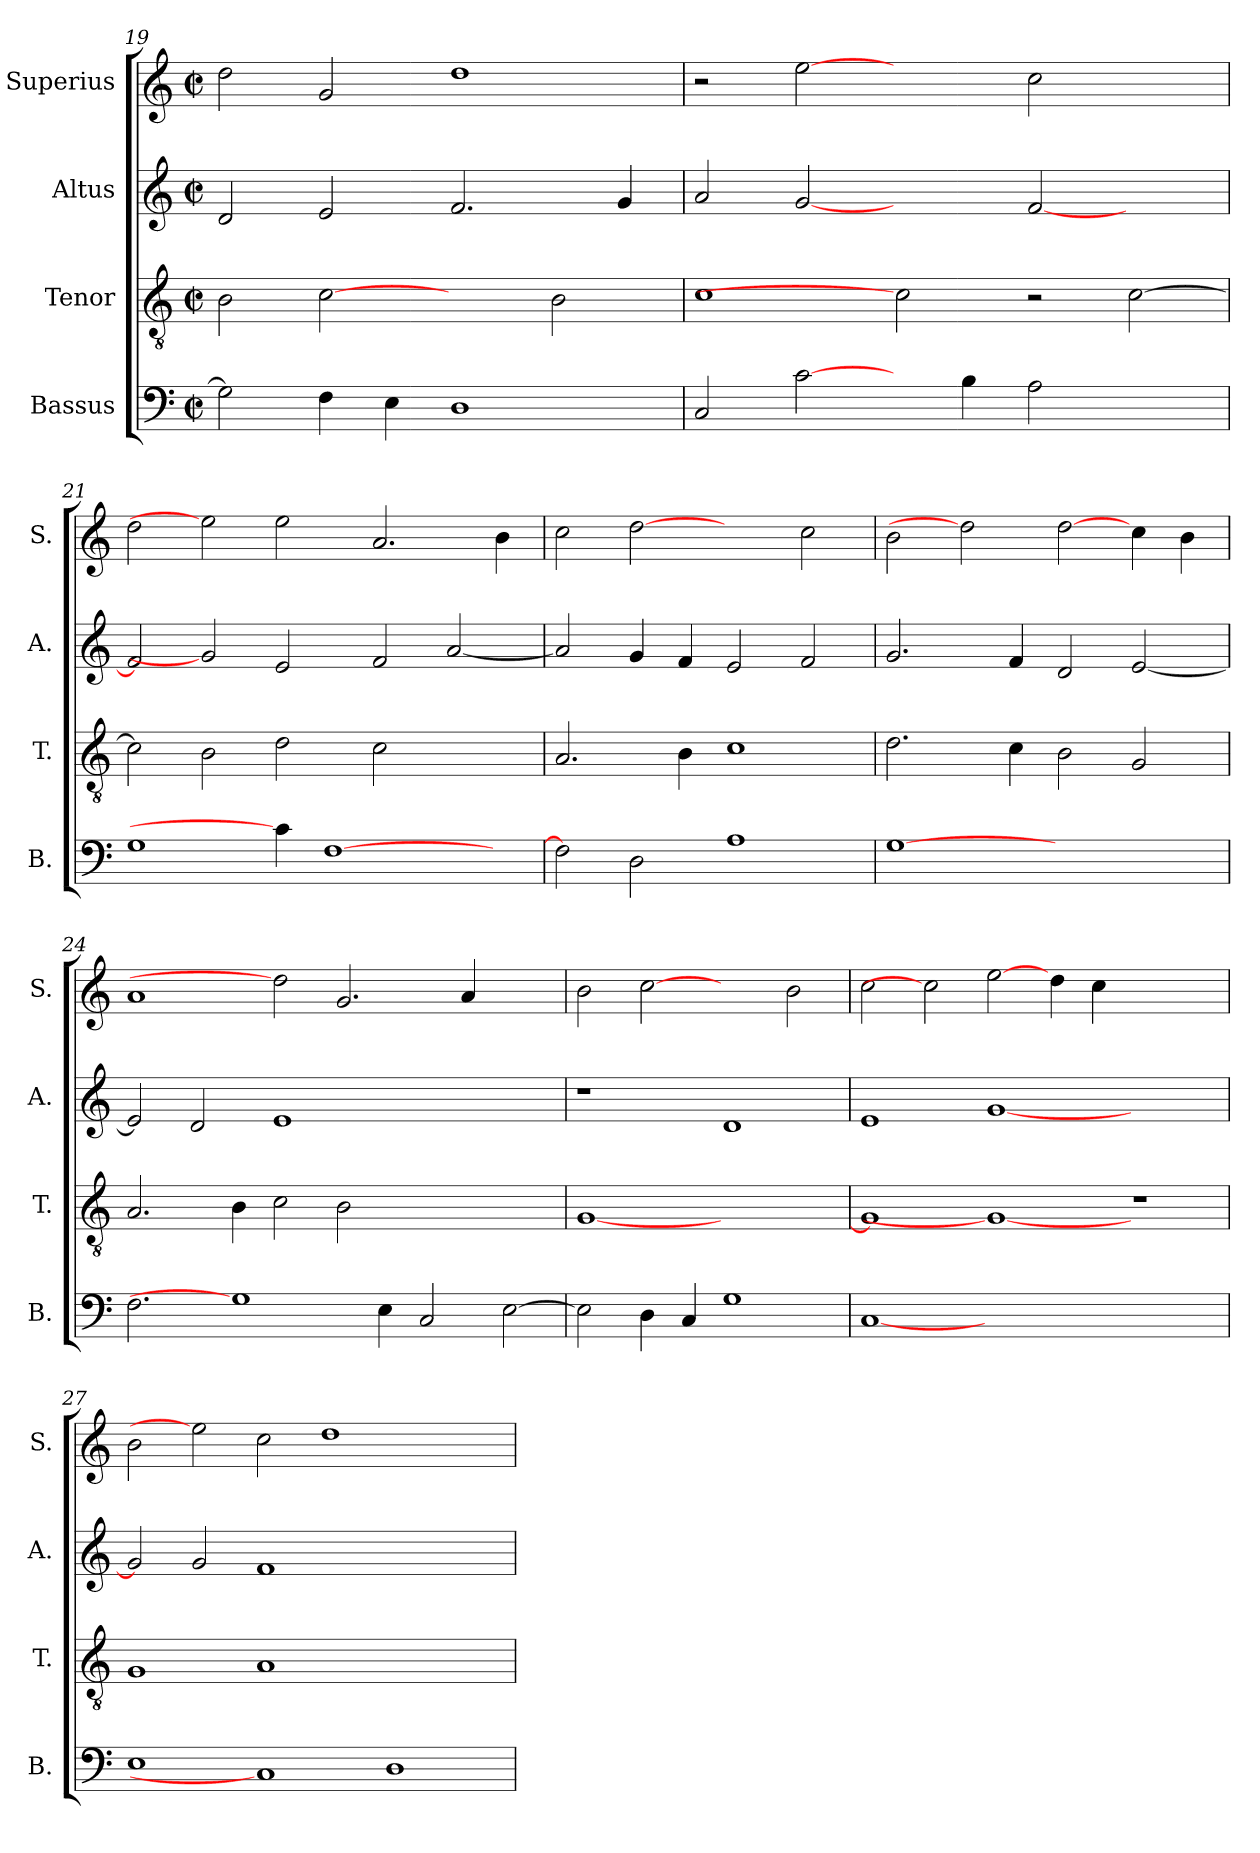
**kern	**kern	**kern	**kern
*part4	*part3	*part2	*part1
*staff4	*staff3	*staff2	*staff1
*I"Bassus	*I"Tenor	*I"Altus	*I"Superius
*I'B.	*I'T.	*I'A.	*I'S.
*clefF4	*clefGv2	*clefG2	*clefG2
*	*ITrd7c12	*	*
*k[]	*k[]	*k[]	*k[]
*C:	*C:	*C:	*C:
*M2/2	*M2/2	*M2/2	*M2/2
*met(c|)	*met(c|)	*met(c|)	*met(c|)
=19	=19	=19	=19
2Gi\]	2BBi\	2di/	2ddi\
4Fi\	[2Ci	2ei/	2gi/
4Ei\	.	.	.
1Di	2ryy	2.fi/	1ddi
.	2BBi\	.	.
.	.	4gi/	.
=20	=20	=20	=20
2Ci/	1Ci	2ai/	2r
[2ci\	.	[2gi	[2eei
4ryy	2Ci]	2ryy	2ryy
4Bi\	.	.	.
2Ai\	2r	[<2fi/	2cci\
2ryy	[>2Ci\	2ryy	2ryy
=21	=21	=21	=21
1Gi	2Ci\]	2fi/]	2ddi\
.	2BBi\	2gi]	2eei]
4ci\]	2Di\	2ei/	2eei\
[>1Fi	.	.	.
.	2Ci\	2fi/	2.ai/
.	2ryy	[<2ai/	.
4ryy	.	.	4bi\
!!LO:LB:g=z
=22	=22	=22	=22
2Fi\]	2.AAi/	2ai/]	2cci\
2Di\	.	4gi/	[2ddi
.	4BBi\	4fi/	.
1Ai	1Ci	2ei/	2ryy
.	.	2fi/	2cci\
=23	=23	=23	=23
[1Gi	2.Di\	2.gi/	2bi\
.	.	.	2ddi]
.	4Ci\	4fi/	.
1ryy	2BBi\	2di/	[2ddi
.	2GGi/	[<2ei/	4cci\
.	.	.	4bi\
=24	=24	=24	=24
2.Fi\	2.AAi/	2ei/]	1ai
.	.	2di/	.
1Gi]	4BBi\	.	.
.	2Ci\	1ei	2ddi]
.	2BBi\	.	2.gi/
4Ei\	.	.	.
2Ci/	1ryy	1ryy	.
.	.	.	4ai/
[>2Ei\	.	.	2ryy
=25	=25	=25	=25
2Ei\]	[<1GGi	1r	2bi\
4Di\	.	.	[2cci
4Ci/	.	.	.
1Gi	1ryy	1di	2ryy
.	.	.	2bi\
=26	=26	=26	=26
[1Ci	1GGi]	1ei	2cci\
.	.	.	2cci]
0ryy	1GGi_	[<1gi	[2eei
.	.	.	4ddi\
.	.	.	4cci\
.	1r	1ryy	1ryy
!!LO:LB:g=z
=27	=27	=27	=27
1Ei	1GGi	2gi/]	2bi\
.	.	2gi/	2eei]
1Ci]	1AAi	1fi	2cci\
.	.	.	1ddi
1Di	1ryy	1ryy	.
.	.	.	2ryy
=	=	=	=
*-	*-	*-	*-
